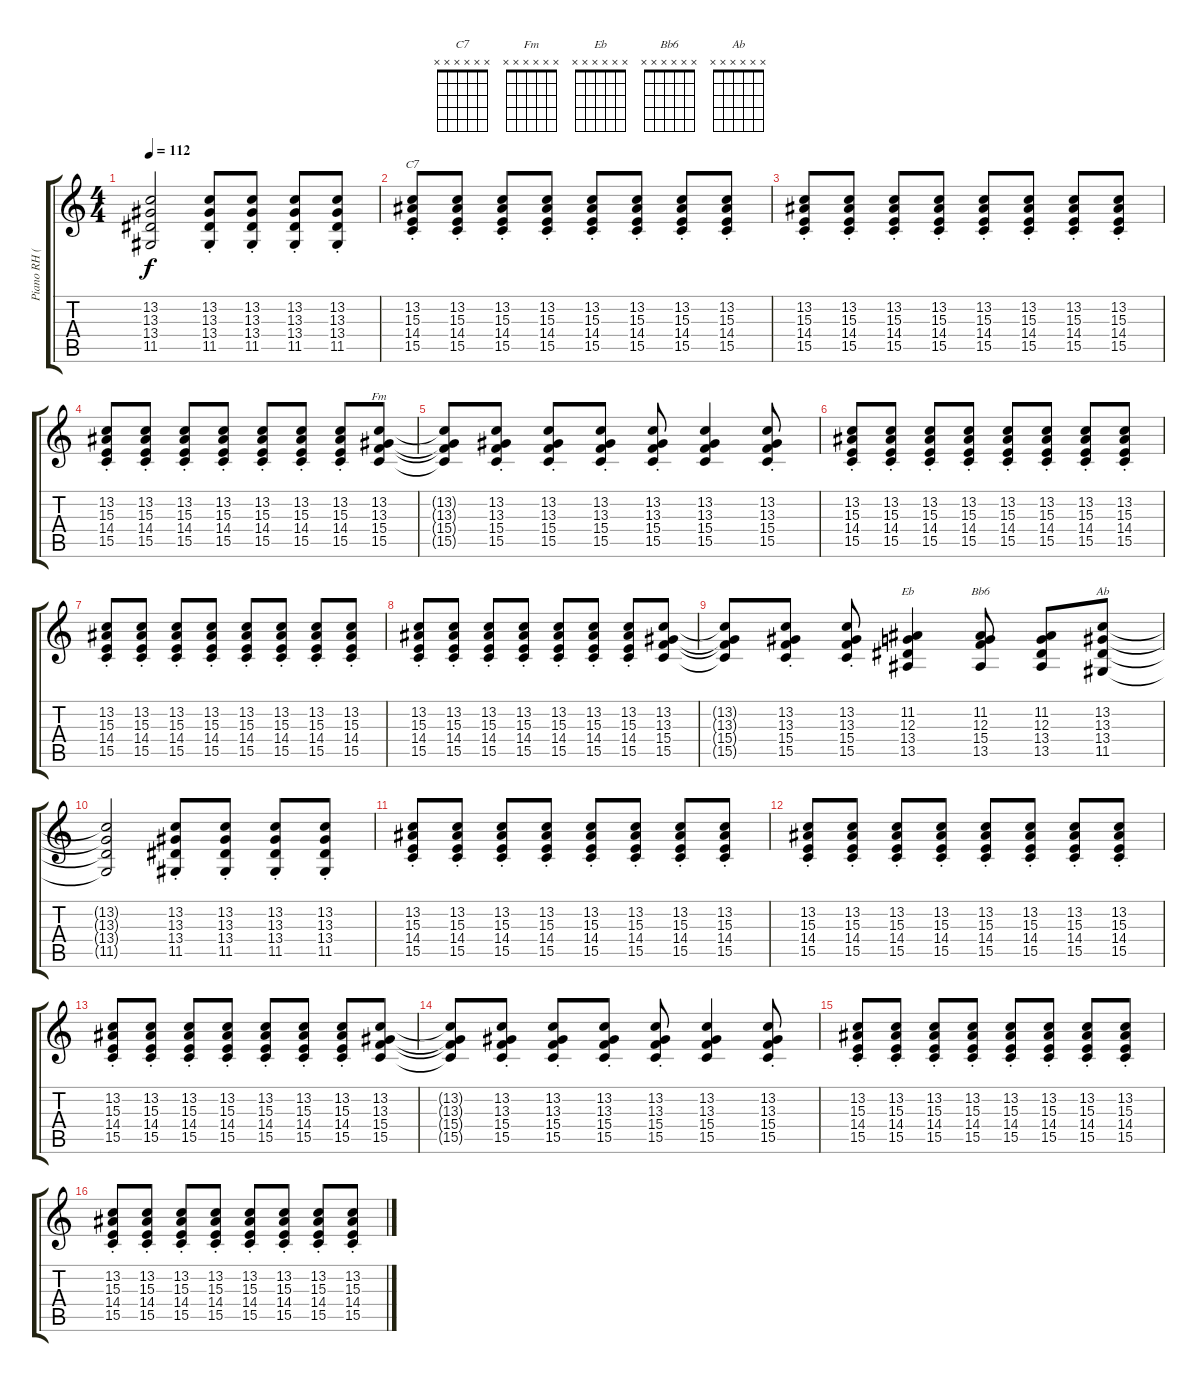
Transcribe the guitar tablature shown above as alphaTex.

\track ("Piano RH (Davies)" "Piano RH (") {instrument electricgrandpiano}
\staff {score tabs}
\tuning (E4 B3 G3 D3 A2 E2) {hide}
\chord ("C7" x x x x x x)
\chord ("Fm" x x x x x x)
\chord ("Eb" x x x x x x)
\chord ("Bb6" x x x x x x)
\chord ("Ab" x x x x x x)
\ts (4 4)
\tempo 112
\clef g2
\ks c
(13.2{t} 13.3{t} 13.4{t} 11.5{t}).2{dy f} (13.2{st} 13.3{st} 13.4{st} 11.5{st}).8 (13.2{st} 13.3{st} 13.4{st} 11.5{st}).8 (13.2{st} 13.3{st} 13.4{st} 11.5{st}).8 (13.2{st} 13.3{st} 13.4{st} 11.5{st}).8 |
(13.2 15.3{st} 14.4{st} 15.5{st}).8{ch "C7"} (13.2 15.3{st} 14.4{st} 15.5{st}).8 (13.2 15.3{st} 14.4{st} 15.5{st}).8 (13.2 15.3{st} 14.4{st} 15.5{st}).8 (13.2 15.3{st} 14.4{st} 15.5{st}).8 (13.2 15.3{st} 14.4{st} 15.5{st}).8 (13.2 15.3{st} 14.4{st} 15.5{st}).8 (13.2 15.3{st} 14.4{st} 15.5{st}).8 |
(13.2 15.3{st} 14.4{st} 15.5{st}).8 (13.2 15.3{st} 14.4{st} 15.5{st}).8 (13.2 15.3{st} 14.4{st} 15.5{st}).8 (13.2 15.3{st} 14.4{st} 15.5{st}).8 (13.2 15.3{st} 14.4{st} 15.5{st}).8 (13.2 15.3{st} 14.4{st} 15.5{st}).8 (13.2 15.3{st} 14.4{st} 15.5{st}).8 (13.2 15.3{st} 14.4{st} 15.5{st}).8 |
(13.2{st} 15.3{st} 14.4{st} 15.5{st}).8 (13.2 15.3{st} 14.4{st} 15.5{st}).8 (13.2 15.3{st} 14.4{st} 15.5{st}).8 (13.2 15.3{st} 14.4{st} 15.5{st}).8 (13.2 15.3{st} 14.4{st} 15.5{st}).8 (13.2 15.3{st} 14.4{st} 15.5{st}).8 (13.2 15.3{st} 14.4{st} 15.5{st}).8 (13.2 13.3 15.4 15.5).8{ch "Fm"} |
(13.2{t} 13.3{t} 15.4{t} 15.5{t}).8 (13.2{st} 13.3{st} 15.4{st} 15.5{st}).8 (13.2{st} 13.3{st} 15.4{st} 15.5{st}).8 (13.2{st} 13.3{st} 15.4{st} 15.5{st}).8 (13.2{st} 13.3{st} 15.4{st} 15.5{st}).8 (13.2 13.3 15.4 15.5).4 (13.2{st} 13.3{st} 15.4{st} 15.5{st}).8 |
(13.2 15.3{st} 14.4{st} 15.5{st}).8 (13.2 15.3{st} 14.4{st} 15.5{st}).8 (13.2 15.3{st} 14.4{st} 15.5{st}).8 (13.2 15.3{st} 14.4{st} 15.5{st}).8 (13.2 15.3{st} 14.4{st} 15.5{st}).8 (13.2 15.3{st} 14.4{st} 15.5{st}).8 (13.2 15.3{st} 14.4{st} 15.5{st}).8 (13.2 15.3{st} 14.4{st} 15.5{st}).8 |
(13.2 15.3{st} 14.4{st} 15.5{st}).8 (13.2 15.3{st} 14.4{st} 15.5{st}).8 (13.2 15.3{st} 14.4{st} 15.5{st}).8 (13.2 15.3{st} 14.4{st} 15.5{st}).8 (13.2 15.3{st} 14.4{st} 15.5{st}).8 (13.2 15.3{st} 14.4{st} 15.5{st}).8 (13.2 15.3{st} 14.4{st} 15.5{st}).8 (13.2 15.3{st} 14.4{st} 15.5{st}).8 |
(13.2{st} 15.3{st} 14.4{st} 15.5{st}).8 (13.2 15.3{st} 14.4{st} 15.5{st}).8 (13.2 15.3{st} 14.4{st} 15.5{st}).8 (13.2 15.3{st} 14.4{st} 15.5{st}).8 (13.2 15.3{st} 14.4{st} 15.5{st}).8 (13.2 15.3{st} 14.4{st} 15.5{st}).8 (13.2 15.3{st} 14.4{st} 15.5{st}).8 (13.2 13.3 15.4 15.5).8 |
(13.2{t} 13.3{t} 15.4{t} 15.5{t}).8 (13.2{st} 13.3{st} 15.4{st} 15.5{st}).8 (13.2{st} 13.3{st} 15.4{st} 15.5{st}).8 (11.2 12.3 13.4 13.5).4{ch "Eb"} (11.2 12.3 15.4 13.5).8{ch "Bb6"} (11.2 12.3 13.4 13.5).8 (13.2 13.3 13.4 11.5).8{ch "Ab"} |
(13.2{t} 13.3{t} 13.4{t} 11.5{t}).2 (13.2{st} 13.3{st} 13.4{st} 11.5{st}).8 (13.2{st} 13.3{st} 13.4{st} 11.5{st}).8 (13.2{st} 13.3{st} 13.4{st} 11.5{st}).8 (13.2{st} 13.3{st} 13.4{st} 11.5{st}).8 |
(13.2 15.3{st} 14.4{st} 15.5{st}).8 (13.2 15.3{st} 14.4{st} 15.5{st}).8 (13.2 15.3{st} 14.4{st} 15.5{st}).8 (13.2 15.3{st} 14.4{st} 15.5{st}).8 (13.2 15.3{st} 14.4{st} 15.5{st}).8 (13.2 15.3{st} 14.4{st} 15.5{st}).8 (13.2 15.3{st} 14.4{st} 15.5{st}).8 (13.2 15.3{st} 14.4{st} 15.5{st}).8 |
(13.2 15.3{st} 14.4{st} 15.5{st}).8 (13.2 15.3{st} 14.4{st} 15.5{st}).8 (13.2 15.3{st} 14.4{st} 15.5{st}).8 (13.2 15.3{st} 14.4{st} 15.5{st}).8 (13.2 15.3{st} 14.4{st} 15.5{st}).8 (13.2 15.3{st} 14.4{st} 15.5{st}).8 (13.2 15.3{st} 14.4{st} 15.5{st}).8 (13.2 15.3{st} 14.4{st} 15.5{st}).8 |
(13.2{st} 15.3{st} 14.4{st} 15.5{st}).8 (13.2 15.3{st} 14.4{st} 15.5{st}).8 (13.2 15.3{st} 14.4{st} 15.5{st}).8 (13.2 15.3{st} 14.4{st} 15.5{st}).8 (13.2 15.3{st} 14.4{st} 15.5{st}).8 (13.2 15.3{st} 14.4{st} 15.5{st}).8 (13.2 15.3{st} 14.4{st} 15.5{st}).8 (13.2 13.3 15.4 15.5).8 |
(13.2{t} 13.3{t} 15.4{t} 15.5{t}).8 (13.2{st} 13.3{st} 15.4{st} 15.5{st}).8 (13.2{st} 13.3{st} 15.4{st} 15.5{st}).8 (13.2{st} 13.3{st} 15.4{st} 15.5{st}).8 (13.2{st} 13.3{st} 15.4{st} 15.5{st}).8 (13.2 13.3 15.4 15.5).4 (13.2{st} 13.3{st} 15.4{st} 15.5{st}).8 |
(13.2 15.3{st} 14.4{st} 15.5{st}).8 (13.2 15.3{st} 14.4{st} 15.5{st}).8 (13.2 15.3{st} 14.4{st} 15.5{st}).8 (13.2 15.3{st} 14.4{st} 15.5{st}).8 (13.2 15.3{st} 14.4{st} 15.5{st}).8 (13.2 15.3{st} 14.4{st} 15.5{st}).8 (13.2 15.3{st} 14.4{st} 15.5{st}).8 (13.2 15.3{st} 14.4{st} 15.5{st}).8 |
(13.2 15.3{st} 14.4{st} 15.5{st}).8 (13.2 15.3{st} 14.4{st} 15.5{st}).8 (13.2 15.3{st} 14.4{st} 15.5{st}).8 (13.2 15.3{st} 14.4{st} 15.5{st}).8 (13.2 15.3{st} 14.4{st} 15.5{st}).8 (13.2 15.3{st} 14.4{st} 15.5{st}).8 (13.2 15.3{st} 14.4{st} 15.5{st}).8 (13.2 15.3{st} 14.4{st} 15.5{st}).8
